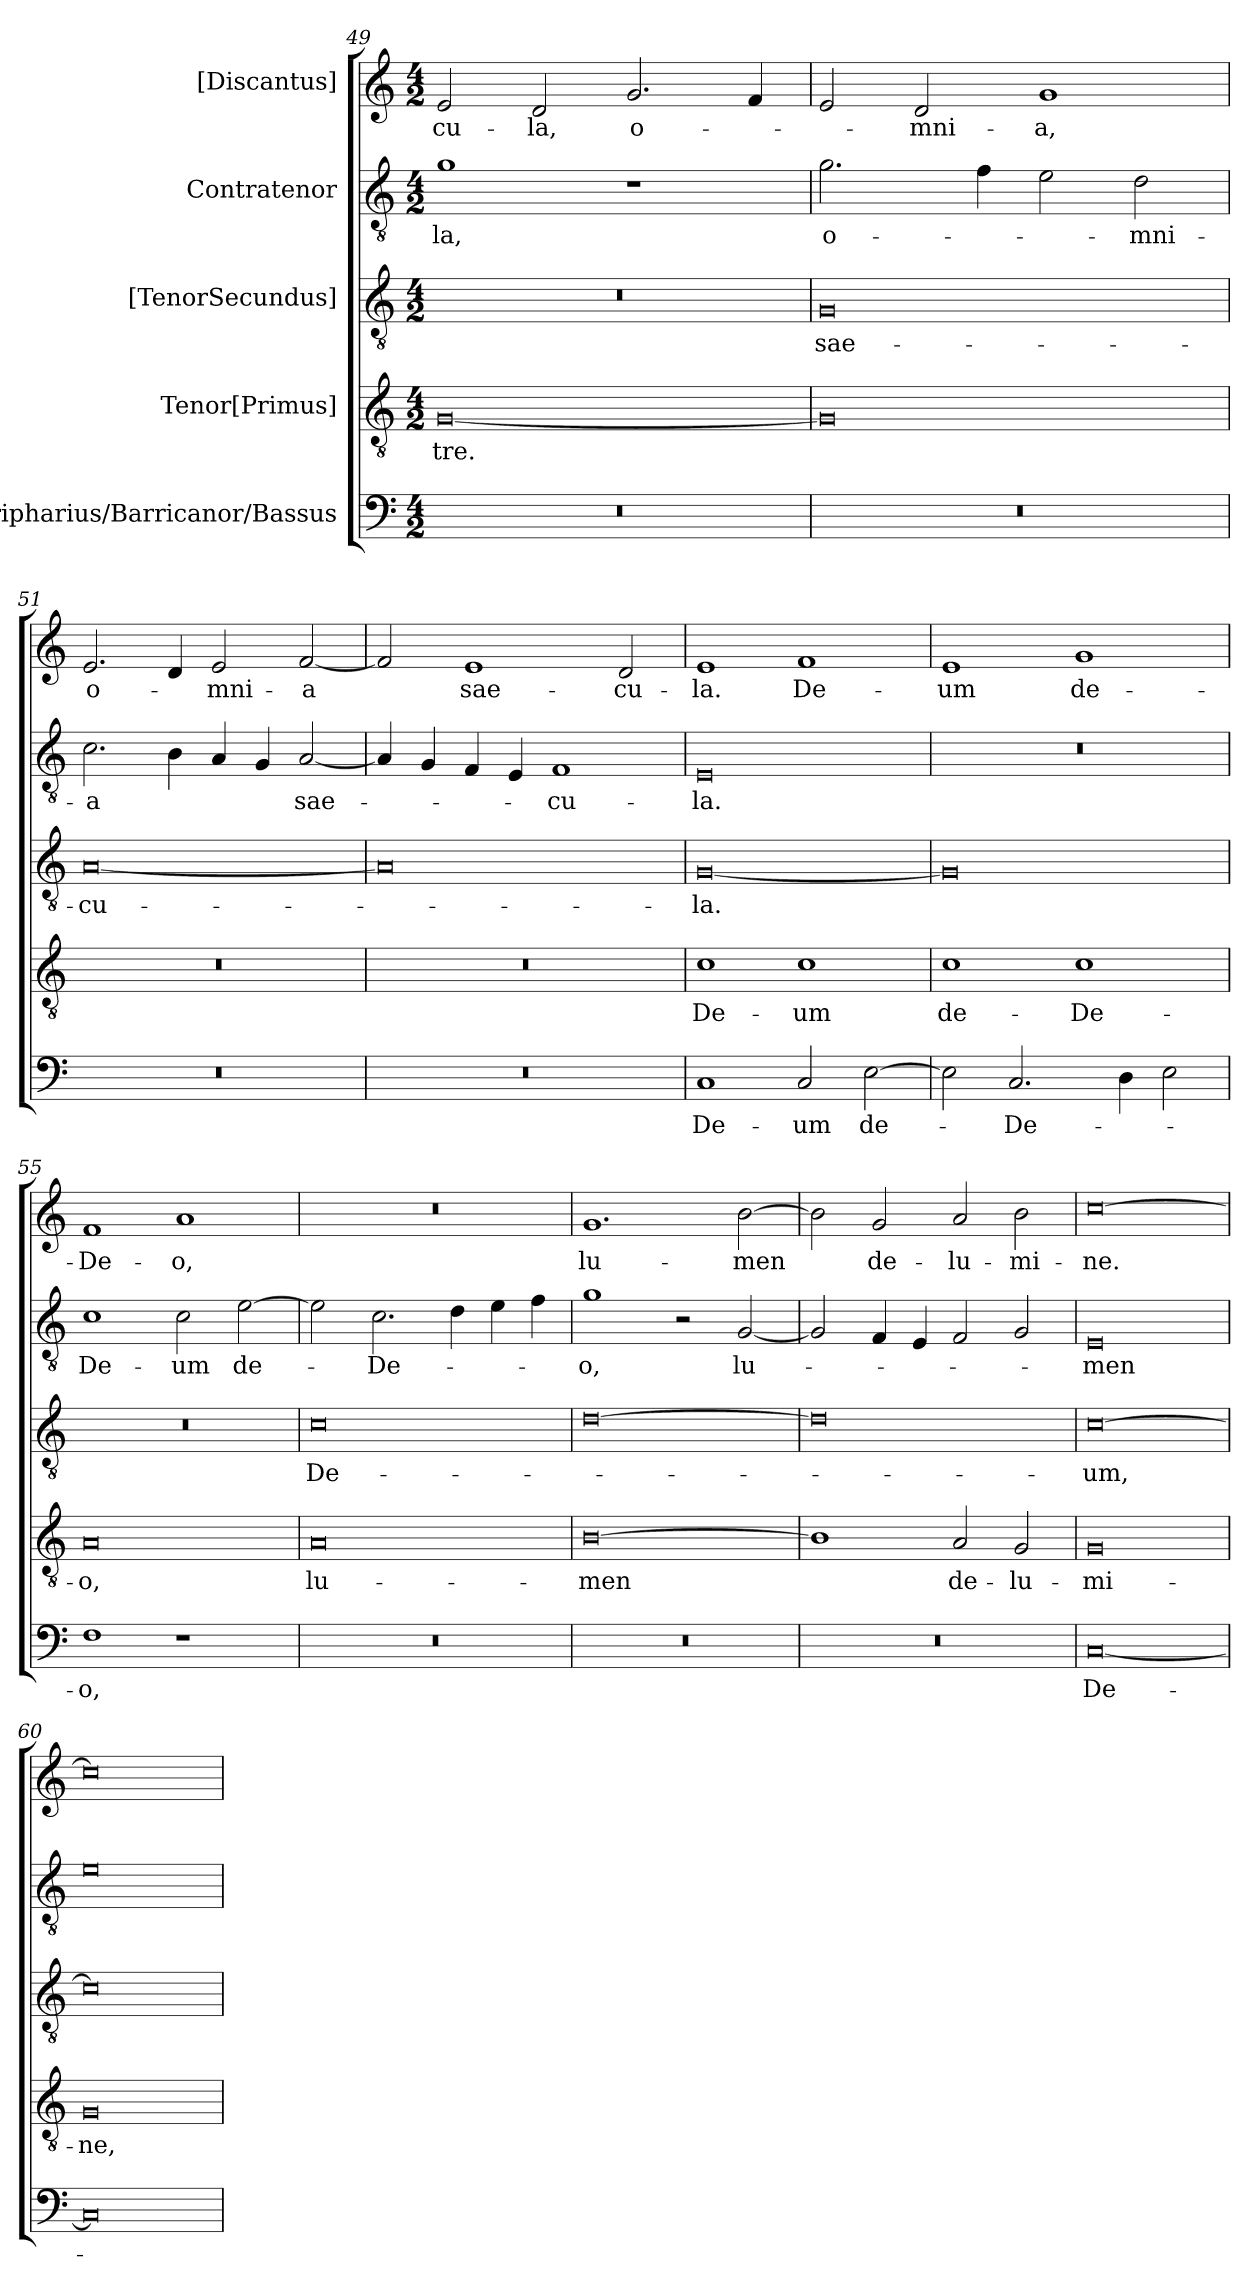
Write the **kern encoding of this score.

**kern	**text	**kern	**text	**kern	**text	**kern	**text	**kern	**text
*part5	*part5	*part4	*part4	*part3	*part3	*part2	*part2	*part1	*part1
*staff5	*staff5	*staff4	*staff4	*staff3	*staff3	*staff2	*staff2	*staff1	*staff1
*I"Barripharius/Barricanor/Bassus	*	*I"Tenor[Primus]	*	*I"[TenorSecundus]	*	*I"Contratenor	*	*I"[Discantus]	*
*clefF4	*	*clefGv2	*	*clefGv2	*	*clefGv2	*	*clefG2	*
*k[]	*	*k[]	*	*k[]	*	*k[]	*	*k[]	*
*M4/2	*	*M4/2	*	*M4/2	*	*M4/2	*	*M4/2	*
=49	=49	=49	=49	=49	=49	=49	=49	=49	=49
0r	.	[0G/	-tre.	0r	.	1g\	-la,	2e/	-cu-
.	.	.	.	.	.	.	.	2d/	-la,
.	.	.	.	.	.	1r	.	2.g/	o-
.	.	.	.	.	.	.	.	4f/	.
=50	=50	=50	=50	=50	=50	=50	=50	=50	=50
0r	.	0G/]	.	0G/	sae-	2.g\	o-	2e/	.
.	.	.	.	.	.	.	.	2d/	-mni-
.	.	.	.	.	.	4f\	.	.	.
.	.	.	.	.	.	2e\	.	1g/	-a,
.	.	.	.	.	.	2d\	-mni-	.	.
=51	=51	=51	=51	=51	=51	=51	=51	=51	=51
0r	.	0r	.	[0A/	-cu-	2.c\	-a	2.e/	o-
.	.	.	.	.	.	4B\	.	4d/	.
.	.	.	.	.	.	4A/	.	2e/	-mni-
.	.	.	.	.	.	4G/	.	.	.
.	.	.	.	.	.	[2A/	sae-	[2f/	-a
=52	=52	=52	=52	=52	=52	=52	=52	=52	=52
0r	.	0r	.	0A/]	.	4A/]	.	2f/]	.
.	.	.	.	.	.	4G/	.	.	.
.	.	.	.	.	.	4F/	.	1e/	sae-
.	.	.	.	.	.	4E/	.	.	.
.	.	.	.	.	.	1F/	-cu-	.	.
.	.	.	.	.	.	.	.	2d/	-cu-
=53	=53	=53	=53	=53	=53	=53	=53	=53	=53
1C/	De-	1c\	De-	[0G/	-la.	0E/	-la.	1e/	-la.
2C/	-um	1c\	-um	.	.	.	.	1f/	De-
[2E\	de-	.	.	.	.	.	.	.	.
=54	=54	=54	=54	=54	=54	=54	=54	=54	=54
2E\]	.	1c\	de-	0G/]	.	0r	.	1e/	-um
2.C/	De-	.	.	.	.	.	.	.	.
.	.	1c\	De-	.	.	.	.	1g/	de-
4D\	.	.	.	.	.	.	.	.	.
2E\	.	.	.	.	.	.	.	.	.
=55	=55	=55	=55	=55	=55	=55	=55	=55	=55
1F\	-o,	0A/	-o,	0r	.	1c\	De-	1f/	De-
1r	.	.	.	.	.	2c\	-um	1a/	-o,
.	.	.	.	.	.	[2e\	de-	.	.
=56	=56	=56	=56	=56	=56	=56	=56	=56	=56
0r	.	0A/	lu-	0c\	De-	2e\]	.	0r	.
.	.	.	.	.	.	2.c\	De-	.	.
.	.	.	.	.	.	4d\	.	.	.
.	.	.	.	.	.	4e\	.	.	.
.	.	.	.	.	.	4f\	.	.	.
=57	=57	=57	=57	=57	=57	=57	=57	=57	=57
0r	.	[0B\	-men	[0d\	.	1g\	-o,	1.g/	lu-
.	.	.	.	.	.	2r	.	.	.
.	.	.	.	.	.	[2G/	lu-	[2b\	-men
=58	=58	=58	=58	=58	=58	=58	=58	=58	=58
0r	.	1B\]	.	0d\]	.	2G/]	.	2b\]	.
.	.	.	.	.	.	4F/	.	2g/	de-
.	.	.	.	.	.	4E/	.	.	.
.	.	2A/	de-	.	.	2F/	.	2a/	lu-
.	.	2G/	lu-	.	.	2G/	.	2b\	-mi-
=59	=59	=59	=59	=59	=59	=59	=59	=59	=59
[0C/	De-	0G/	-mi-	[0c\	-um,	0E/	-men	[0cc\	-ne.
=60	=60	=60	=60	=60	=60	=60	=60	=60	=60
0C/]	.	0G/	-ne,	0c\]	.	0e\	.	0cc\]	.
=	=	=	=	=	=	=	=	=	=
*-	*-	*-	*-	*-	*-	*-	*-	*-	*-
